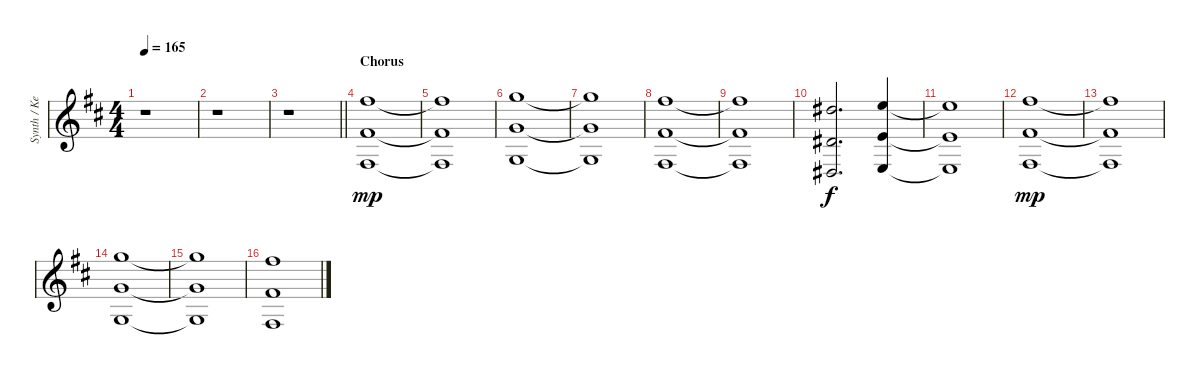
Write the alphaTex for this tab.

\track ("Synth / Keyboard V" "Synth / Ke") {instrument choiraahs}
\staff {score}
\tuning (Db4 Ab3 E3 B2 Gb2 B1) {hide}
\ts (4 4)
\tempo 165
\clef g2
\ks d
r.1{dy f} |
r.1 |
\barLineRight lightlight
r.1 |
\section ("" "Chorus")
(17.1 14.3 12.5).1{dy mp} |
(17.1{t} 14.3{t} 12.5{t}).1 |
(18.1 15.3 13.5).1 |
(18.1{t} 15.3{t} 13.5{t}).1 |
(17.1 14.3 12.5).1 |
(17.1{t} 14.3{t} 12.5{t}).1 |
(14.1 11.3 9.5).2{d dy f} (15.1 12.3 10.5).4 |
(15.1{t} 12.3{t} 10.5{t}).1 |
(17.1 14.3 12.5).1{dy mp} |
(17.1{t} 14.3{t} 12.5{t}).1 |
(18.1 15.3 13.5).1 |
(18.1{t} 15.3{t} 13.5{t}).1 |
(17.1 14.3 12.5).1
